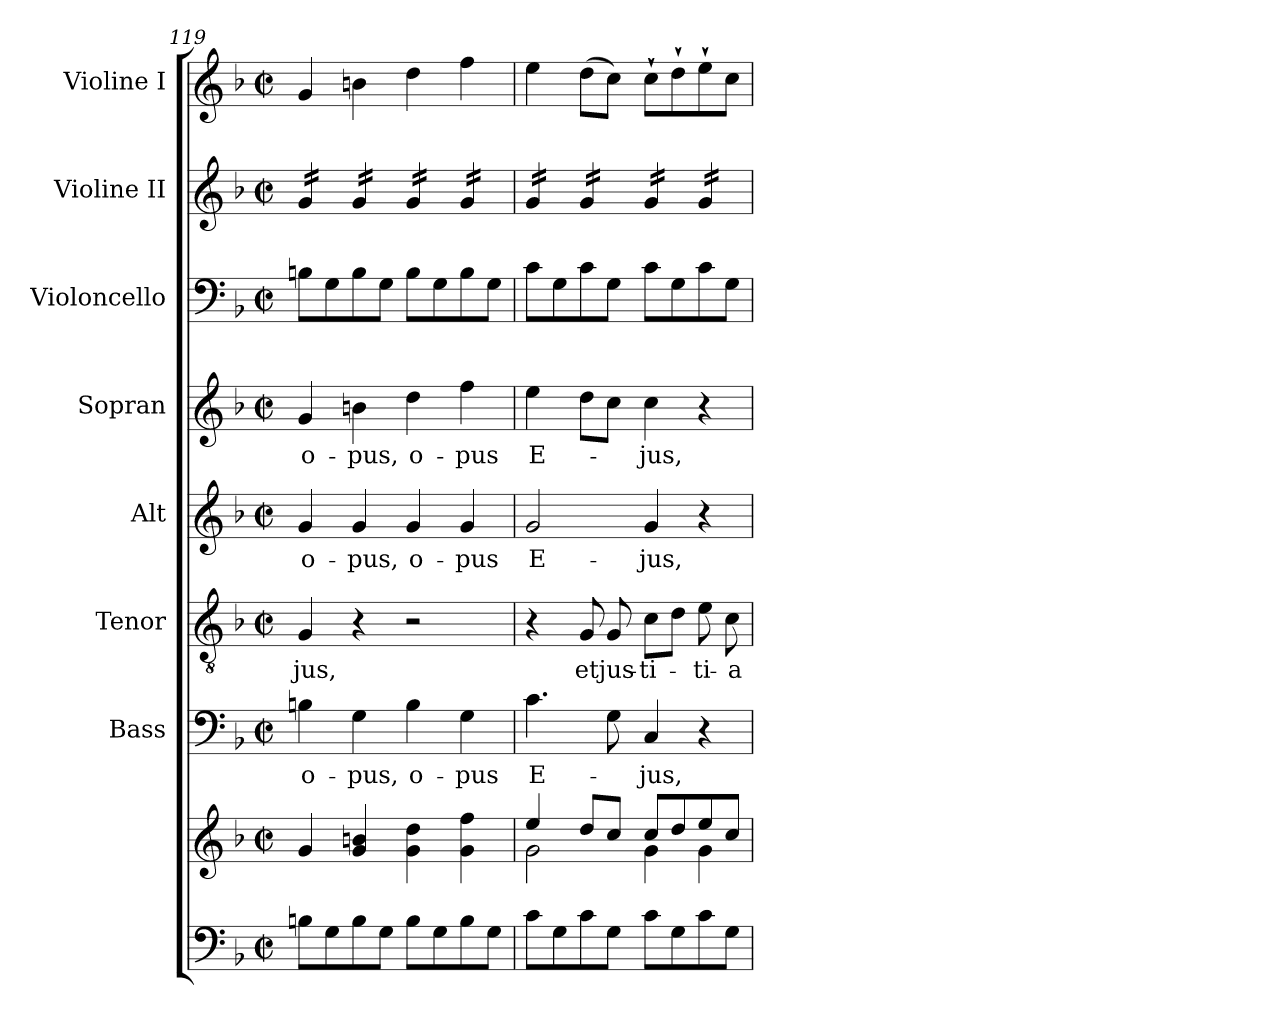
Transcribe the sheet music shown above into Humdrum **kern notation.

**kern	**kern	**kern	**text	**kern	**text	**kern	**text	**kern	**text	**kern	**kern	**kern
*part8	*part8	*part7	*part7	*part6	*part6	*part5	*part5	*part4	*part4	*part3	*part2	*part1
*staff9	*staff8	*staff7	*staff7	*staff6	*staff6	*staff5	*staff5	*staff4	*staff4	*staff3	*staff2	*staff1
*	*	*I"Bass	*	*I"Tenor	*	*I"Alt	*	*I"Sopran	*	*I"Violoncello	*I"Violine II	*I"Violine I
*	*	*I'B.	*	*I'T.	*	*I'A.	*	*I'S.	*	*I'Vc.	*I'Vl. II	*I'Vl. I
*clefF4	*clefG2	*clefF4	*	*clefGv2	*	*clefG2	*	*clefG2	*	*clefF4	*clefG2	*clefG2
*	*	*	*	*	*	*	*	*	*	*ITrd7c12	*	*
*k[b-]	*k[b-]	*k[b-]	*	*k[b-]	*	*k[b-]	*	*k[b-]	*	*k[b-]	*k[b-]	*k[b-]
*F:	*F:	*F:	*	*F:	*	*F:	*	*F:	*	*F:	*F:	*F:
*M2/2	*M2/2	*M2/2	*	*M2/2	*	*M2/2	*	*M2/2	*	*M2/2	*M2/2	*M2/2
*met(c|)	*met(c|)	*met(c|)	*	*met(c|)	*	*met(c|)	*	*met(c|)	*	*met(c|)	*met(c|)	*met(c|)
=119	=119	=119	=119	=119	=119	=119	=119	=119	=119	=119	=119	=119
!	!	!	!LO:LY:b	!	!LO:LY:b	!	!LO:LY:b	!	!LO:LY:b	!	!	!
*	*	*	*	*	*	*	*	*	*	*	*tremolo	*
8Bn\L	4g/	4Bn\	o-	4G/	-jus,	4g/	o-	4g/	o-	8BBn\L	16g/LL	4g/
.	.	.	.	.	.	.	.	.	.	.	16g/	.
8G\	.	.	.	.	.	.	.	.	.	8GG\	16g/	.
.	.	.	.	.	.	.	.	.	.	.	16g/JJ	.
!	!	!	!LO:LY:b	!	!	!	!LO:LY:b	!	!LO:LY:b	!	!	!
8B\	4g/ 4bn/	4G\	-pus,	4r	.	4g/	-pus,	4bn\	-pus,	8BB\	16g/LL	4bn\
.	.	.	.	.	.	.	.	.	.	.	16g/	.
8G\J	.	.	.	.	.	.	.	.	.	8GG\J	16g/	.
.	.	.	.	.	.	.	.	.	.	.	16g/JJ	.
!	!	!	!LO:LY:b	!	!	!	!LO:LY:b	!	!LO:LY:b	!	!	!
8B\L	4g\ 4dd\	4B\	o-	2r	.	4g/	o-	4dd\	o-	8BB\L	16g/LL	4dd\
.	.	.	.	.	.	.	.	.	.	.	16g/	.
8G\	.	.	.	.	.	.	.	.	.	8GG\	16g/	.
.	.	.	.	.	.	.	.	.	.	.	16g/JJ	.
!	!	!	!LO:LY:b	!	!	!	!LO:LY:b	!	!LO:LY:b	!	!	!
8B\	4g\ 4ff\	4G\	-pus	.	.	4g/	-pus	4ff\	-pus	8BB\	16g/LL	4ff\
.	.	.	.	.	.	.	.	.	.	.	16g/	.
8G\J	.	.	.	.	.	.	.	.	.	8GG\J	16g/	.
.	.	.	.	.	.	.	.	.	.	.	16g/JJ	.
!!LO:PB:g=z
=120	=120	=120	=120	=120	=120	=120	=120	=120	=120	=120	=120	=120
*	*^	*	*	*	*	*	*	*	*	*	*	*
!	!	!	!	!LO:LY:b	!	!	!	!LO:LY:b	!	!LO:LY:b	!	!	!
8c\L	4ee/	2g\	4.c\	E-	4r	.	2g/	E-	4ee\	E-	8C\L	16g/LL	4ee\
.	.	.	.	.	.	.	.	.	.	.	.	16g/	.
8G\	.	.	.	.	.	.	.	.	.	.	8GG\	16g/	.
.	.	.	.	.	.	.	.	.	.	.	.	16g/JJ	.
!	!	!	!	!	!	!LO:LY:b	!	!	!	!	!	!	!
8c\	8dd/L	.	.	.	8G/	et	.	.	8dd\L	.	8C\	16g/LL	(>8dd\L
.	.	.	.	.	.	.	.	.	.	.	.	16g/	.
!	!	!	!	!	!	!LO:LY:b	!	!	!	!	!	!	!
8G\J	8cc/J	.	8G\	.	8G/	jus-	.	.	8cc\J	.	8GG\J	16g/	8cc\J)
.	.	.	.	.	.	.	.	.	.	.	.	16g/JJ	.
!	!	!	!	!LO:LY:b	!	!LO:LY:b	!	!LO:LY:b	!	!LO:LY:b	!	!	!
8c\L	8cc/L	4g\	4C/	-jus,	8c\L	-ti-	4g/	-jus,	4cc\	-jus,	8C\L	16g/LL	8cc`>\L
.	.	.	.	.	.	.	.	.	.	.	.	16g/	.
8G\	8dd/	.	.	.	8d\J	.	.	.	.	.	8GG\	16g/	8dd`>\
.	.	.	.	.	.	.	.	.	.	.	.	16g/JJ	.
!	!	!	!	!	!	!LO:LY:b	!	!	!	!	!	!	!
8c\	8ee/	4g\	4r	.	8e\	-ti-	4r	.	4r	.	8C\	16g/LL	8ee`>\
.	.	.	.	.	.	.	.	.	.	.	.	16g/	.
!	!	!	!	!	!	!LO:LY:b	!	!	!	!	!	!	!
8G\J	8cc/J	.	.	.	8c\	-a	.	.	.	.	8GG\J	16g/	8cc\J
.	.	.	.	.	.	.	.	.	.	.	.	16g/JJ	.
*	*	*	*	*	*	*	*	*	*	*	*	*Xtremolo	*
*	*v	*v	*	*	*	*	*	*	*	*	*	*	*
=	=	=	=	=	=	=	=	=	=	=	=	=
*-	*-	*-	*-	*-	*-	*-	*-	*-	*-	*-	*-	*-
